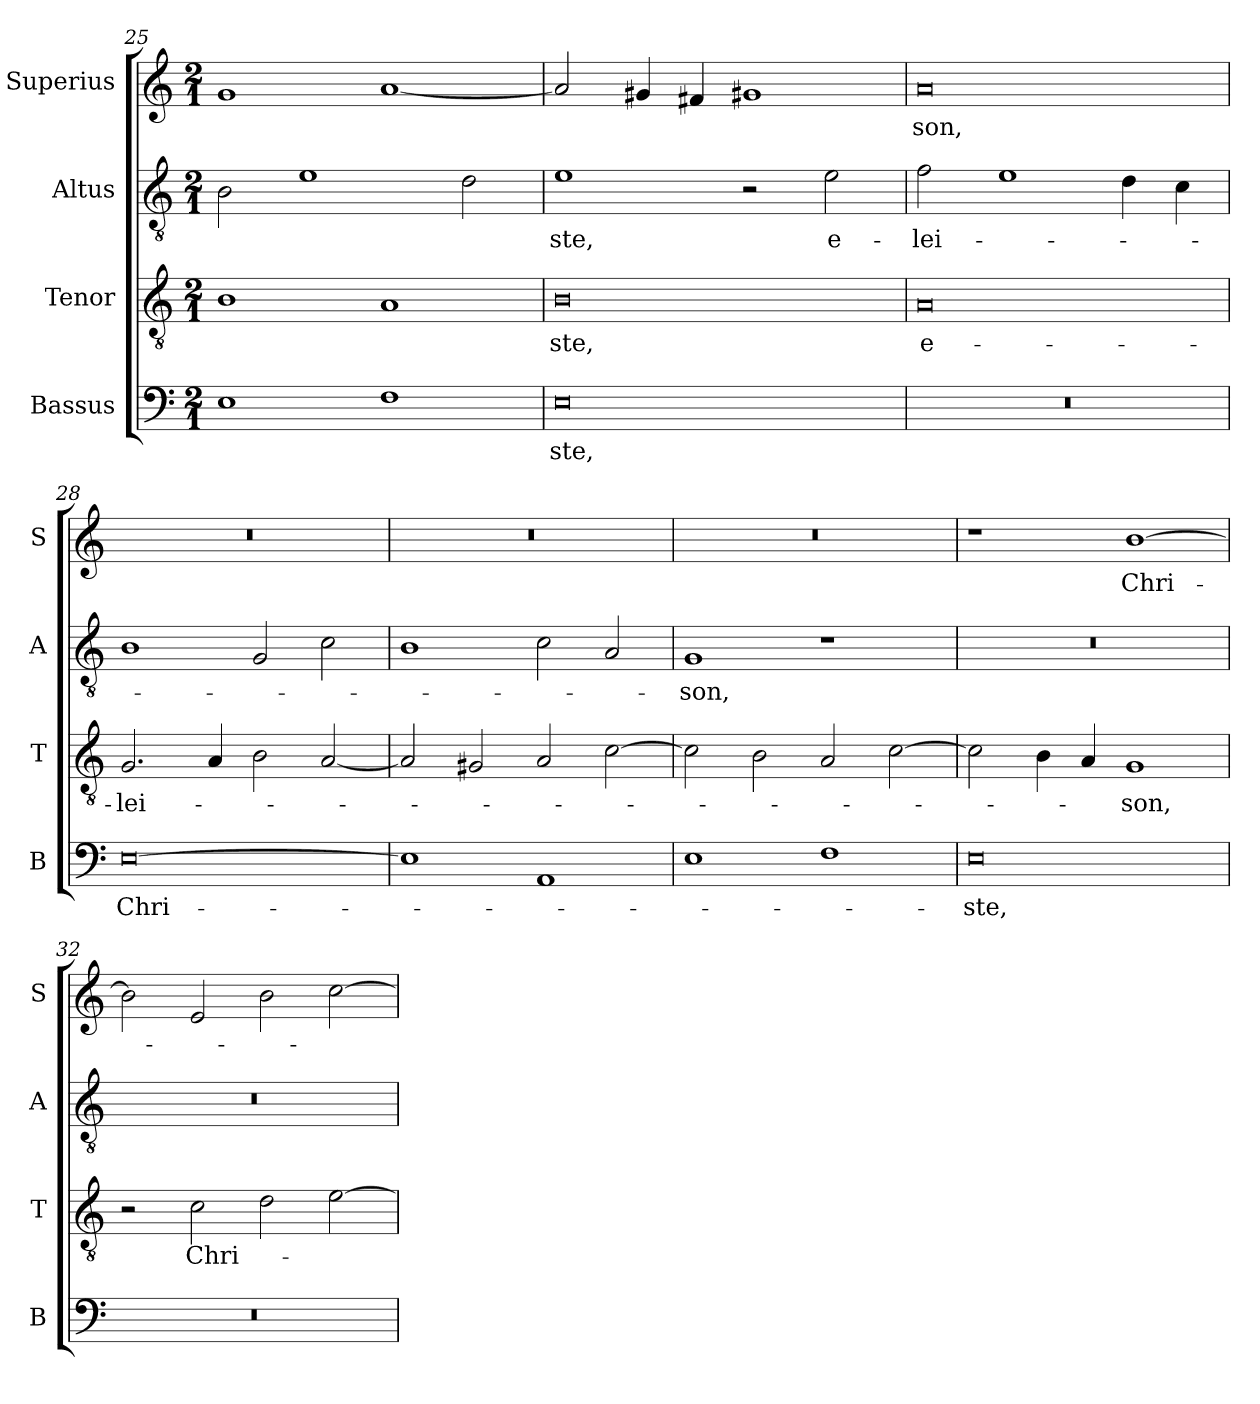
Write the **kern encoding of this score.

**kern	**text	**kern	**text	**kern	**text	**kern	**text
*part4	*part4	*part3	*part3	*part2	*part2	*part1	*part1
*staff4	*staff4	*staff3	*staff3	*staff2	*staff2	*staff1	*staff1
*I"Bassus	*	*I"Tenor	*	*I"Altus	*	*I"Superius	*
*I'B	*	*I'T	*	*I'A	*	*I'S	*
*clefF4	*	*clefGv2	*	*clefGv2	*	*clefG2	*
*k[]	*	*k[]	*	*k[]	*	*k[]	*
*M2/1	*	*M2/1	*	*M2/1	*	*M2/1	*
=25	=25	=25	=25	=25	=25	=25	=25
1E	.	1B	.	2B\	.	1g	.
.	.	.	.	1e	.	.	.
1F	.	1A	.	.	.	[1a	.
.	.	.	.	2d\	.	.	.
=26	=26	=26	=26	=26	=26	=26	=26
0E	-ste,	0B	-ste,	1e	-ste,	2a/]	.
.	.	.	.	.	.	4g#X/	.
.	.	.	.	.	.	4f#X/	.
.	.	.	.	2r	.	1g#X	.
.	.	.	.	2e\	e-	.	.
=27	=27	=27	=27	=27	=27	=27	=27
0r	.	0A	e-	2f\	-lei-	0a	-son,
.	.	.	.	1e	.	.	.
.	.	.	.	4d\	.	.	.
.	.	.	.	4c\	.	.	.
=28	=28	=28	=28	=28	=28	=28	=28
[0E	Chri-	2.G/	-lei-	1B	.	0r	.
.	.	4A/	.	.	.	.	.
.	.	2B\	.	2G/	.	.	.
.	.	[2A/	.	2c\	.	.	.
=29	=29	=29	=29	=29	=29	=29	=29
1E]	.	2A/]	.	1B	.	0r	.
.	.	2G#X/	.	.	.	.	.
1AA	.	2A/	.	2c\	.	.	.
.	.	[2c\	.	2A/	.	.	.
=30	=30	=30	=30	=30	=30	=30	=30
1E	.	2c\]	.	1G	-son,	0r	.
.	.	2B\	.	.	.	.	.
1F	.	2A/	.	1r	.	.	.
.	.	[2c\	.	.	.	.	.
=31	=31	=31	=31	=31	=31	=31	=31
0E	-ste,	2c\]	.	0r	.	1r	.
.	.	4B\	.	.	.	.	.
.	.	4A/	.	.	.	.	.
.	.	1G	-son,	.	.	[1b	Chri-
=32	=32	=32	=32	=32	=32	=32	=32
0r	.	2r	.	0r	.	2b\]	.
.	.	2c\	Chri-	.	.	2e/	.
.	.	2d\	.	.	.	2b\	.
.	.	[2e\	.	.	.	[2cc\	.
=	=	=	=	=	=	=	=
*-	*-	*-	*-	*-	*-	*-	*-
